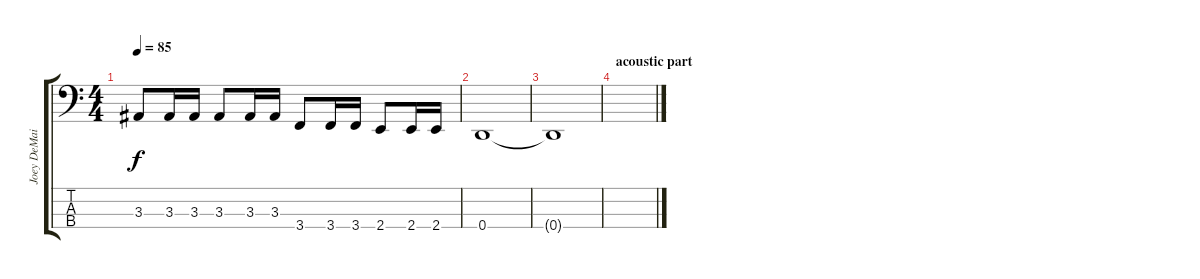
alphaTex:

\track ("Joey DeMaio" "Joey DeMai") {instrument electricbassfinger}
\staff {score tabs}
\tuning (F2 C2 G1 D1) {hide}
\ts (4 4)
\tempo 85
\clef f4
\ks c
3.3.8{dy f} 3.3.16 3.3.16 3.3.8 3.3.16 3.3.16 3.4.8 3.4.16 3.4.16 2.4.8 2.4.16 2.4.16 |
0.4.1 |
0.4{t}.1 |
\section ("" "acoustic part")
